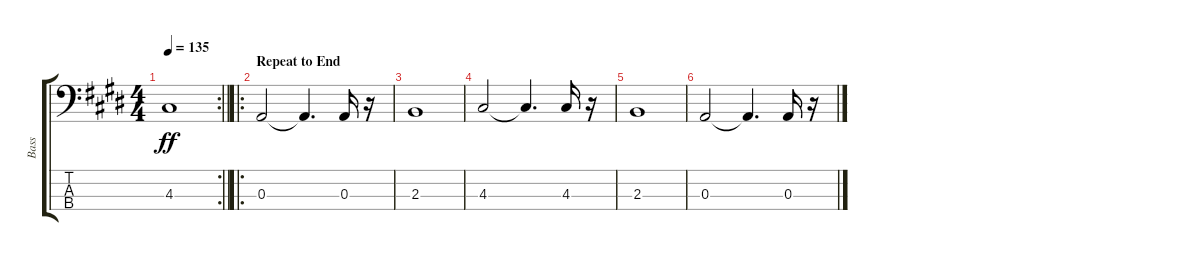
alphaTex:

\track ("Bass" "Bass") {instrument electricbassfinger}
\staff {score tabs}
\tuning (G2 D2 A1 E1) {hide}
\rc 2
\ts (4 4)
\tempo 135
\clef f4
\barLineRight lightlight
\ks e
4.3.1{dy ff} |
\ro
\section ("" "Repeat to End")
0.3.2 0.3{t}.4{d} 0.3.16 r.16 |
2.3.1 |
4.3.2 4.3{t}.4{d} 4.3.16 r.16 |
2.3.1 |
0.3.2 0.3{t}.4{d} 0.3.16 r.16
